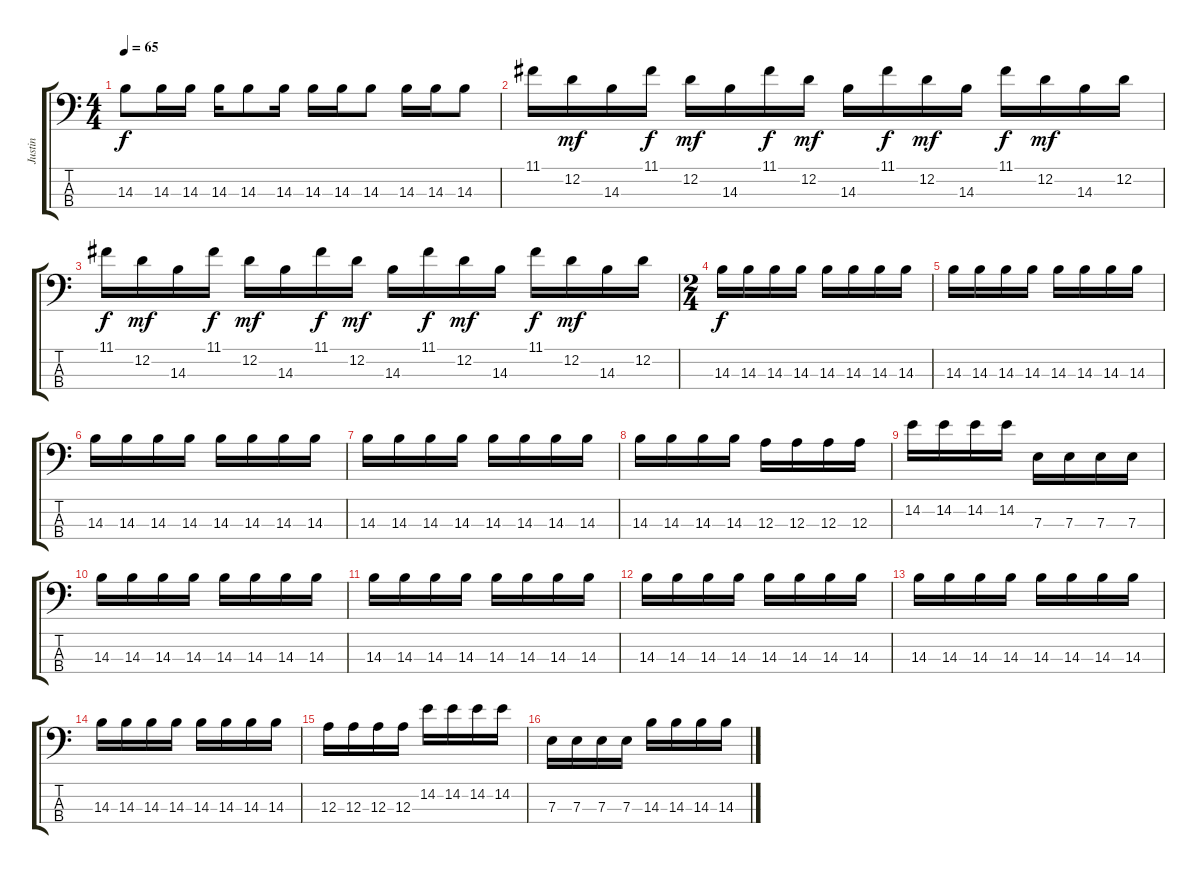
\track ("Justin" "Justin") {instrument slapbass2}
\staff {score tabs}
\tuning (G2 D2 A1 E1) {hide}
\ts (4 4)
\tempo 65
\clef f4
\ks c
14.3.8{dy f} 14.3.16 14.3.16 14.3.16 14.3.8 14.3.16 14.3.16 14.3.16 14.3.8 14.3.16 14.3.16 14.3.8 |
11.1.16 12.2.16{dy mf} 14.3.16 11.1.16{dy f} 12.2.16{dy mf} 14.3.16 11.1.16{dy f} 12.2.16{dy mf} 14.3.16 11.1.16{dy f} 12.2.16{dy mf} 14.3.16 11.1.16{dy f} 12.2.16{dy mf} 14.3.16 12.2.16 |
11.1.16{dy f} 12.2.16{dy mf} 14.3.16 11.1.16{dy f} 12.2.16{dy mf} 14.3.16 11.1.16{dy f} 12.2.16{dy mf} 14.3.16 11.1.16{dy f} 12.2.16{dy mf} 14.3.16 11.1.16{dy f} 12.2.16{dy mf} 14.3.16 12.2.16 |
\ts (2 4)
14.3.16{dy f volume 10} 14.3.16 14.3.16 14.3.16 14.3.16 14.3.16 14.3.16 14.3.16 |
14.3.16{volume 10} 14.3.16 14.3.16 14.3.16 14.3.16 14.3.16 14.3.16 14.3.16 |
14.3.16{volume 10} 14.3.16 14.3.16 14.3.16 14.3.16 14.3.16 14.3.16 14.3.16 |
14.3.16{volume 10} 14.3.16 14.3.16 14.3.16 14.3.16 14.3.16 14.3.16 14.3.16 |
14.3.16 14.3.16 14.3.16 14.3.16 12.3.16 12.3.16 12.3.16 12.3.16 |
14.2.16 14.2.16 14.2.16 14.2.16 7.3.16 7.3.16 7.3.16 7.3.16 |
14.3.16{volume 10} 14.3.16 14.3.16 14.3.16 14.3.16 14.3.16 14.3.16 14.3.16 |
14.3.16{volume 10} 14.3.16 14.3.16 14.3.16 14.3.16 14.3.16 14.3.16 14.3.16 |
14.3.16{volume 10} 14.3.16 14.3.16 14.3.16 14.3.16 14.3.16 14.3.16 14.3.16 |
14.3.16{volume 10} 14.3.16 14.3.16 14.3.16 14.3.16 14.3.16 14.3.16 14.3.16 |
14.3.16{volume 10} 14.3.16 14.3.16 14.3.16 14.3.16 14.3.16 14.3.16 14.3.16 |
12.3.16 12.3.16 12.3.16 12.3.16 14.2.16 14.2.16 14.2.16 14.2.16 |
7.3.16 7.3.16 7.3.16 7.3.16 14.3.16 14.3.16 14.3.16 14.3.16
